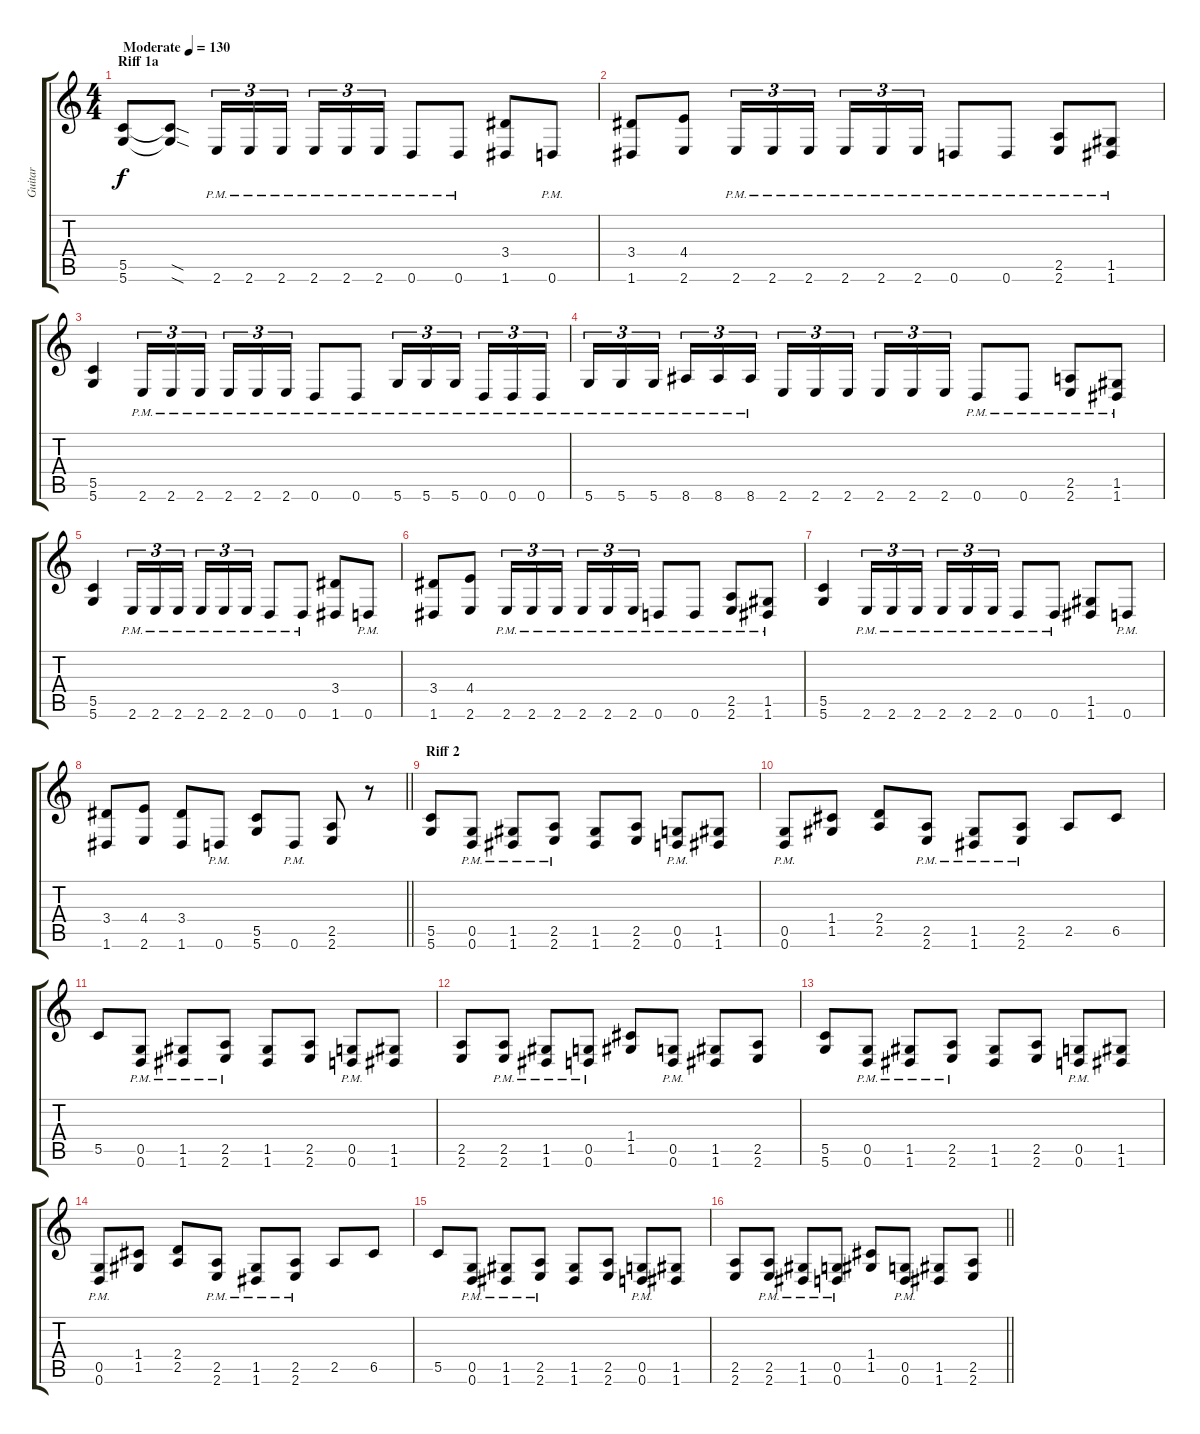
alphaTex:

\track ("Guitar" "Guitar") {instrument distortionguitar}
\staff {score tabs}
\tuning (D4 A3 F3 C3 G2 D2) {hide}
\ts (4 4)
\section ("" "Riff 1a")
\tempo (130 "Moderate")
\clef g2
\ks c
(5.5 5.6).8{dy f instrument distortionguitar} (5.5{sod t} 5.6{sod t}).8 2.6{pm}.16{tu (3 2)} 2.6{pm}.16{tu (3 2)} 2.6{pm}.16{tu (3 2) beam splitsecondary} 2.6{pm}.16{tu (3 2)} 2.6{pm}.16{tu (3 2)} 2.6{pm}.16{tu (3 2)} 0.6{pm}.8 0.6{pm}.8 (3.4 1.6).8 0.6{pm}.8 |
(3.4 1.6).8 (4.4 2.6).8 2.6{pm}.16{tu (3 2)} 2.6{pm}.16{tu (3 2)} 2.6{pm}.16{tu (3 2) beam splitsecondary} 2.6{pm}.16{tu (3 2)} 2.6{pm}.16{tu (3 2)} 2.6{pm}.16{tu (3 2)} 0.6{pm}.8 0.6{pm}.8 (2.5{pm} 2.6{pm}).8 (1.5{pm} 1.6{pm}).8 |
(5.5 5.6).4 2.6{pm}.16{tu (3 2)} 2.6{pm}.16{tu (3 2)} 2.6{pm}.16{tu (3 2) beam splitsecondary} 2.6{pm}.16{tu (3 2)} 2.6{pm}.16{tu (3 2)} 2.6{pm}.16{tu (3 2)} 0.6{pm}.8 0.6{pm}.8 5.6{pm}.16{tu (3 2)} 5.6{pm}.16{tu (3 2)} 5.6{pm}.16{tu (3 2) beam splitsecondary} 0.6{pm}.16{tu (3 2)} 0.6{pm}.16{tu (3 2)} 0.6{pm}.16{tu (3 2)} |
5.6{pm}.16{tu (3 2)} 5.6{pm}.16{tu (3 2)} 5.6{pm}.16{tu (3 2) beam splitsecondary} 8.6{pm}.16{tu (3 2)} 8.6{pm}.16{tu (3 2)} 8.6{pm}.16{tu (3 2)} 2.6.16{tu (3 2)} 2.6.16{tu (3 2)} 2.6.16{tu (3 2) beam splitsecondary} 2.6.16{tu (3 2)} 2.6.16{tu (3 2)} 2.6.16{tu (3 2)} 0.6{pm}.8 0.6{pm}.8 (2.5{pm} 2.6{pm}).8 (1.5{pm} 1.6{pm}).8 |
(5.5 5.6).4 2.6{pm}.16{tu (3 2)} 2.6{pm}.16{tu (3 2)} 2.6{pm}.16{tu (3 2) beam splitsecondary} 2.6{pm}.16{tu (3 2)} 2.6{pm}.16{tu (3 2)} 2.6{pm}.16{tu (3 2)} 0.6{pm}.8 0.6{pm}.8 (3.4 1.6).8 0.6{pm}.8 |
(3.4 1.6).8 (4.4 2.6).8 2.6{pm}.16{tu (3 2)} 2.6{pm}.16{tu (3 2)} 2.6{pm}.16{tu (3 2) beam splitsecondary} 2.6{pm}.16{tu (3 2)} 2.6{pm}.16{tu (3 2)} 2.6{pm}.16{tu (3 2)} 0.6{pm}.8 0.6{pm}.8 (2.5{pm} 2.6{pm}).8 (1.5{pm} 1.6{pm}).8 |
(5.5 5.6).4 2.6{pm}.16{tu (3 2)} 2.6{pm}.16{tu (3 2)} 2.6{pm}.16{tu (3 2) beam splitsecondary} 2.6{pm}.16{tu (3 2)} 2.6{pm}.16{tu (3 2)} 2.6{pm}.16{tu (3 2)} 0.6{pm}.8 0.6{pm}.8 (1.5 1.6).8 0.6{pm}.8 |
\barLineRight lightlight
(3.4 1.6).8 (4.4 2.6).8 (3.4 1.6).8 0.6{pm}.8 (5.5 5.6).8 0.6{pm}.8 (2.5 2.6).8 r.8 |
\section ("" "Riff 2")
(5.5 5.6).8 (0.5{pm} 0.6{pm}).8 (1.5{pm} 1.6{pm}).8 (2.5{pm} 2.6{pm}).8 (1.5 1.6).8 (2.5 2.6).8 (0.5{pm} 0.6{pm}).8 (1.5 1.6).8 |
(0.5{pm} 0.6{pm}).8 (1.4 1.5).8 (2.4 2.5).8 (2.5{pm} 2.6{pm}).8 (1.5{pm} 1.6{pm}).8 (2.5{pm} 2.6{pm}).8 2.5.8 6.5.8 |
5.5.8 (0.5{pm} 0.6{pm}).8 (1.5{pm} 1.6{pm}).8 (2.5{pm} 2.6{pm}).8 (1.5 1.6).8 (2.5 2.6).8 (0.5{pm} 0.6{pm}).8 (1.5 1.6).8 |
(2.5 2.6).8 (2.5{pm} 2.6{pm}).8 (1.5{pm} 1.6{pm}).8 (0.5{pm} 0.6{pm}).8 (1.4 1.5).8 (0.5{pm} 0.6{pm}).8 (1.5 1.6).8 (2.5 2.6).8 |
(5.5 5.6).8 (0.5{pm} 0.6{pm}).8 (1.5{pm} 1.6{pm}).8 (2.5{pm} 2.6{pm}).8 (1.5 1.6).8 (2.5 2.6).8 (0.5{pm} 0.6{pm}).8 (1.5 1.6).8 |
(0.5{pm} 0.6{pm}).8 (1.4 1.5).8 (2.4 2.5).8 (2.5{pm} 2.6{pm}).8 (1.5{pm} 1.6{pm}).8 (2.5{pm} 2.6{pm}).8 2.5.8 6.5.8 |
5.5.8 (0.5{pm} 0.6{pm}).8 (1.5{pm} 1.6{pm}).8 (2.5{pm} 2.6{pm}).8 (1.5 1.6).8 (2.5 2.6).8 (0.5{pm} 0.6{pm}).8 (1.5 1.6).8 |
\barLineRight lightlight
(2.5 2.6).8 (2.5{pm} 2.6{pm}).8 (1.5{pm} 1.6{pm}).8 (0.5{pm} 0.6{pm}).8 (1.4 1.5).8 (0.5{pm} 0.6{pm}).8 (1.5 1.6).8 (2.5 2.6).8
